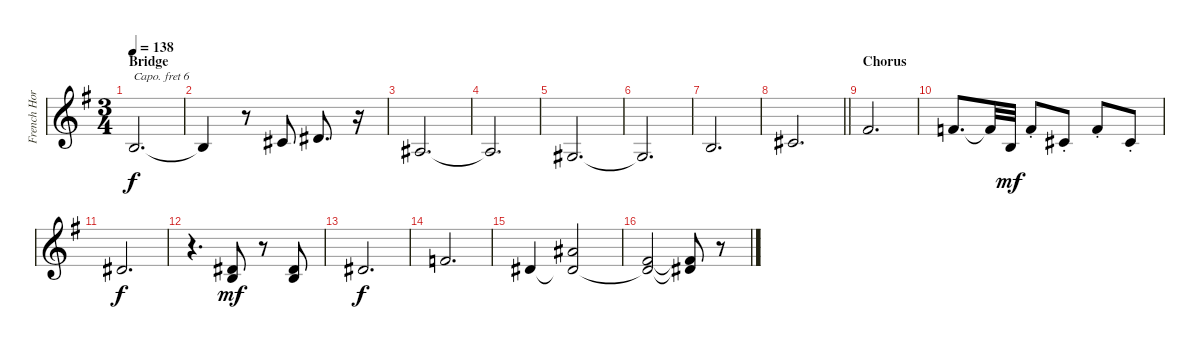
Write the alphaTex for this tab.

\track ("French Horns in F" "French Hor") {instrument frenchhorn}
\staff {score}
\capo 6
\tuning (Eb4 Bb3 Gb3 Db3 Ab2 Eb2) {hide}
\ts (3 4)
\section ("" "Bridge")
\tempo 138
\clef g2
\ks eminor
4.4.2{d dy f} |
4.4{t}.4 r.8 1.3.8 3.3.8{d} r.16 |
3.4.2{d} |
3.4{t}.2{d} |
1.4.2{d} |
1.4{t}.2{d} |
4.4.2{d} |
\barLineRight lightlight
1.3.2{d} |
\section ("" "Chorus")
2.2.2{d} |
5.3.8{d} 5.3{t}.32 4.4.32{dy mf} 5.3{st}.8 6.4{st}.8 5.3{st}.8 6.4{st}.8 |
3.3.2{d dy f} |
r.4{d} (3.3 4.4).8{dy mf} r.8 (3.3 4.4).8 |
3.3.2{d dy f} |
1.2.2{d} |
8.4.4 (6.2 8.4{t}).2 |
(6.3 8.4{t}).2 (6.3{t} 8.4{t}).8 r.8
